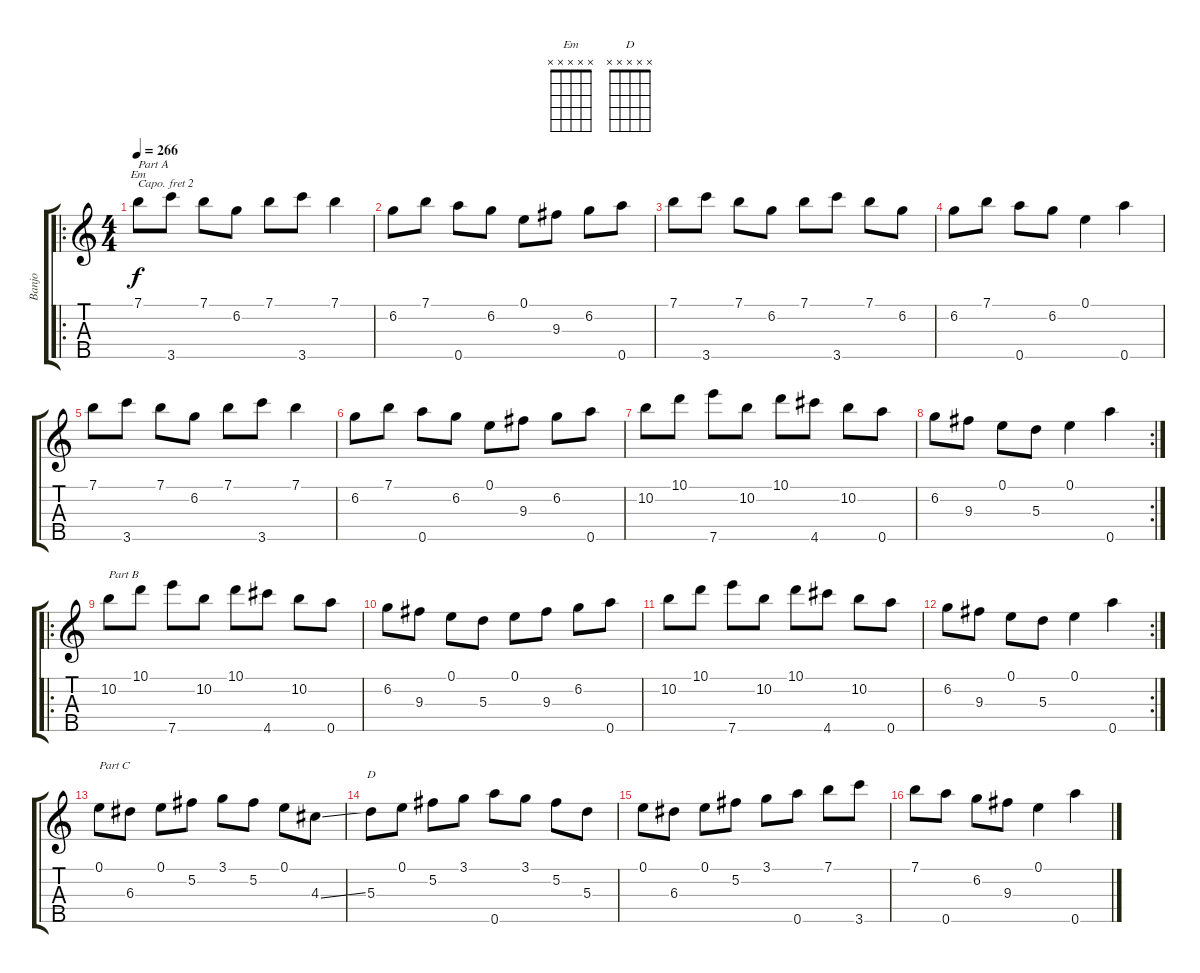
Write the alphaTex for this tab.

\track ("Banjo" "Banjo") {instrument banjo}
\staff {score tabs}
\capo 2
\tuning (D4 B3 G3 D3 G4) {hide}
\displaytranspose 12
\chord ("Em" x x x x x) {firstfret 0}
\chord ("D" x x x x x) {firstfret 0}
\ro
\ts (4 4)
\tempo 266
\clef g2
\ks c
7.1.8{ch "Em" txt "Part A" dy f instrument banjo} 3.5.8 7.1.8 6.2.8 7.1.8 3.5.8 7.1.4 |
6.2.8 7.1.8 0.5.8 6.2.8 0.1.8 9.3.8 6.2.8 0.5.8 |
7.1.8 3.5.8 7.1.8 6.2.8 7.1.8 3.5.8 7.1.8 6.2.8 |
6.2.8 7.1.8 0.5.8 6.2.8 0.1.4 0.5.4 |
7.1.8 3.5.8 7.1.8 6.2.8 7.1.8 3.5.8 7.1.4 |
6.2.8 7.1.8 0.5.8 6.2.8 0.1.8 9.3.8 6.2.8 0.5.8 |
10.2.8 10.1.8 7.5.8 10.2.8 10.1.8 4.5.8 10.2.8 0.5.8 |
\rc 2
6.2.8 9.3.8 0.1.8 5.3.8 0.1.4 0.5.4 |
\ro
10.2.8{txt "Part B"} 10.1.8 7.5.8 10.2.8 10.1.8 4.5.8 10.2.8 0.5.8 |
6.2.8 9.3.8 0.1.8 5.3.8 0.1.8 9.3.8 6.2.8 0.5.8 |
10.2.8 10.1.8 7.5.8 10.2.8 10.1.8 4.5.8 10.2.8 0.5.8 |
\rc 2
6.2.8 9.3.8 0.1.8 5.3.8 0.1.4 0.5.4 |
0.1.8{txt "Part C"} 6.3.8 0.1.8 5.2.8 3.1.8 5.2.8 0.1.8 4.3{ss}.8 |
5.3.8{ch "D"} 0.1.8 5.2.8 3.1.8 0.5.8 3.1.8 5.2.8 5.3.8 |
0.1.8 6.3.8 0.1.8 5.2.8 3.1.8 0.5.8 7.1.8 3.5.8 |
7.1.8 0.5.8 6.2.8 9.3.8 0.1.4 0.5.4
